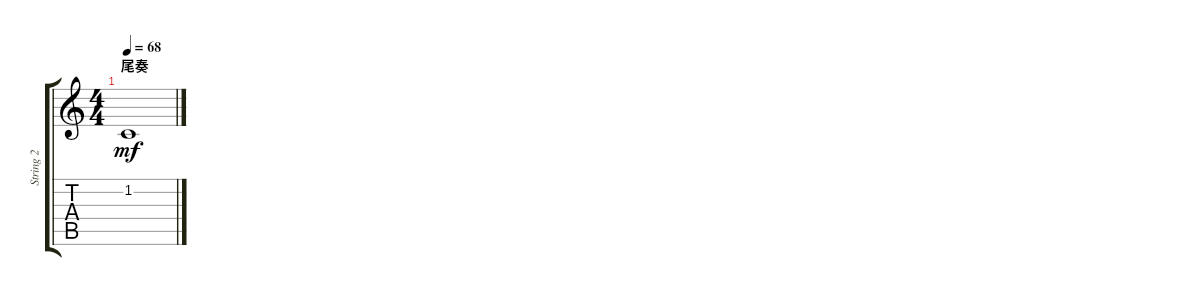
\track ("String 2" "String 2") {instrument synthstrings1}
\staff {score tabs}
\tuning (E4 B3 G3 D3 A2 E2) {hide}
\ts (4 4)
\section ("" "尾奏")
\tempo 68
\clef g2
\ks c
1.2.1{dy mf}
